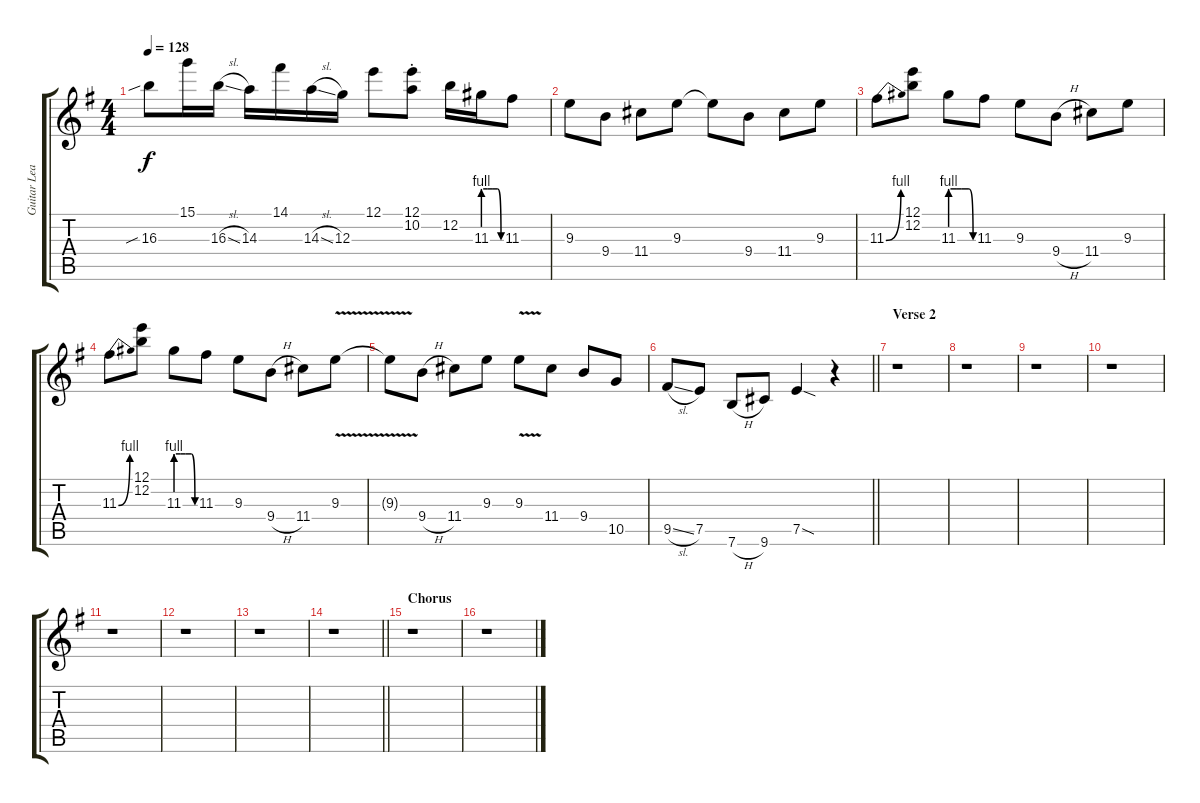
\track ("Guitar Lead" "Guitar Lea") {instrument overdrivenguitar}
\staff {score tabs}
\tuning (E4 B3 G3 D3 A2 E2) {hide}
\ts (4 4)
\tempo 128
\clef g2
\ks g
16.3{sib}.8{dy f} 15.1.16 16.3{sl}.16 14.3.16 14.1.16 14.3{sl}.16 12.3.16 12.1.8 (12.1{st} 10.2{st}).8 12.2.16 11.3{be (custom 0 4 15 4 30 4 49 4 60 0)}.16 11.3.8 |
9.3.8 9.4.8 11.4.8 9.3.8 9.3{t}.8 9.4.8 11.4.8 9.3.8 |
11.3{be (bend 0 0 60 4)}.8 (12.1 12.2).8 11.3{be (custom 0 4 15 4 30 4 49 4 60 0)}.8 11.3.8 9.3.8 9.4{h}.8 11.4.8 9.3.8 |
11.3{be (bend 0 0 60 4)}.8 (12.1 12.2).8 11.3{be (custom 0 4 15 4 30 4 49 4 60 0)}.8 11.3.8 9.3.8 9.4{h}.8 11.4.8 9.3{v}.8 |
9.3{v t}.8 9.4{h}.8 11.4.8 9.3.8 9.3{v}.8 11.4.8 9.4.8 10.5.8 |
\barLineRight lightlight
9.5{sl}.8 7.5.8 7.6{h}.8 9.6.8 7.5{sod}.4 r.4 |
\section ("" "Verse 2")
r.1 |
r.1 |
r.1 |
r.1 |
r.1 |
r.1 |
r.1 |
\barLineRight lightlight
r.1 |
\section ("" "Chorus")
r.1 |
r.1
